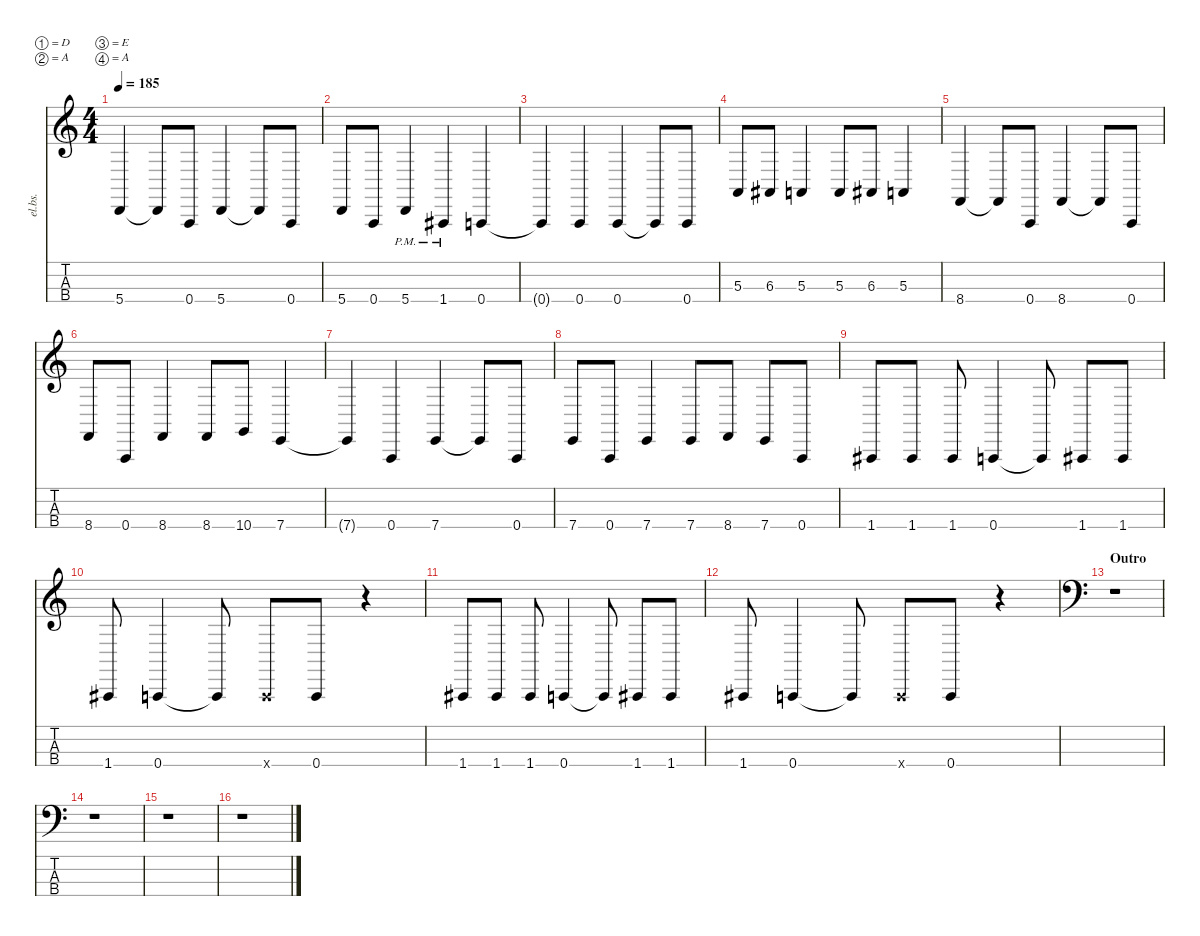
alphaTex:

\defaultSystemsLayout 4
\hideDynamics
\bracketExtendMode nobrackets
\track ("Electric Bass - Michal" "el.bs.") {instrument electricbasspick}
\staff {score tabs}
\tuning (D2 A1 E1 A0)
\ts (4 4)
\tempo 185
\clef g2
\ks c
5.4.4{dy mf} 5.4{t}.8 0.4.8 5.4.4 5.4{t}.8 0.4.8 |
5.4.8 0.4.8 5.4{pm}.4 1.4{pm acc #}.4 0.4.4 |
0.4{t}.4 0.4.4 0.4.4 0.4{t}.8 0.4.8 |
5.3.8 6.3{acc #}.8 5.3.4 5.3.8 6.3{acc #}.8 5.3.4 |
8.4.4 8.4{t}.8 0.4.8 8.4.4 8.4{t}.8 0.4.8 |
8.4.8 0.4.8 8.4.4 8.4.8 10.4.8 7.4.4 |
7.4{t}.4 0.4.4 7.4.4 7.4{t}.8 0.4.8 |
7.4.8 0.4.8 7.4.4 7.4.8 8.4.8 7.4.8 0.4.8 |
1.4{acc #}.8 1.4{acc #}.8 1.4{acc #}.8 0.4.4 0.4{t}.8 1.4{acc #}.8 1.4{acc #}.8 |
1.4{acc #}.8 0.4.4 0.4{t}.8 0.4{x}.8 0.4.8 r.4 |
1.4{acc #}.8 1.4{acc #}.8 1.4{acc #}.8 0.4.4 0.4{t}.8 1.4{acc #}.8 1.4{acc #}.8 |
1.4{acc #}.8 0.4.4 0.4{t}.8 0.4{x}.8 0.4.8 r.4 |
\section ("" "Outro")
\clef f4
r.1{beam Down} |
r.1{beam Down} |
r.1{beam Down} |
r.1{beam Down}
